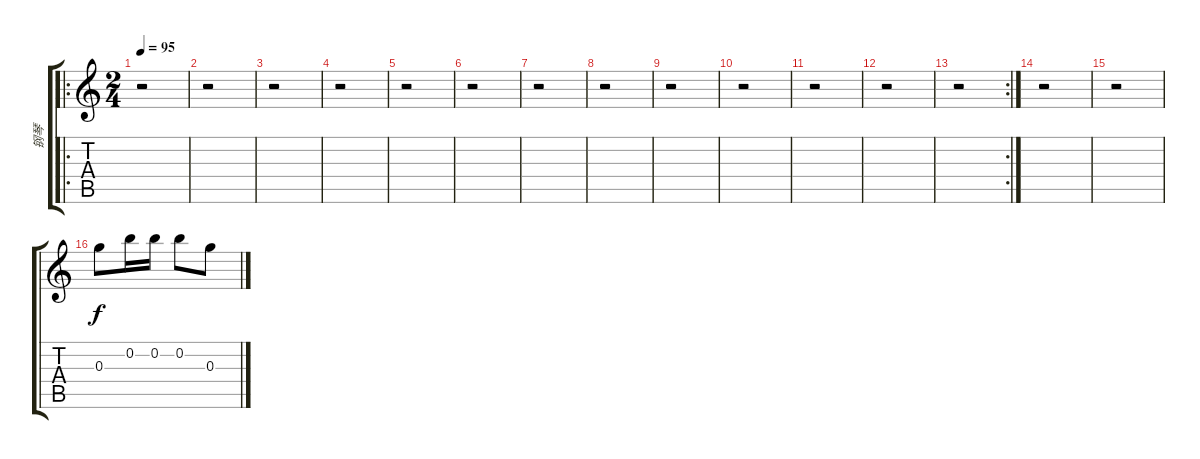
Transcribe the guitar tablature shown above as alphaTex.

\track ("钢琴" "钢琴") {instrument acousticgrandpiano}
\staff {score tabs}
\tuning (E6 B5 G5 D5 A4 E4) {hide}
\ro
\ts (2 4)
\tempo 95
\clef g2
\ks c
r.2{dy f instrument acousticgrandpiano} |
r.2 |
r.2 |
r.2 |
r.2 |
r.2 |
r.2 |
r.2 |
r.2 |
r.2 |
r.2 |
r.2 |
\rc 2
r.2 |
r.2 |
r.2 |
0.3.8 0.2.16 0.2.16 0.2.8 0.3.8
